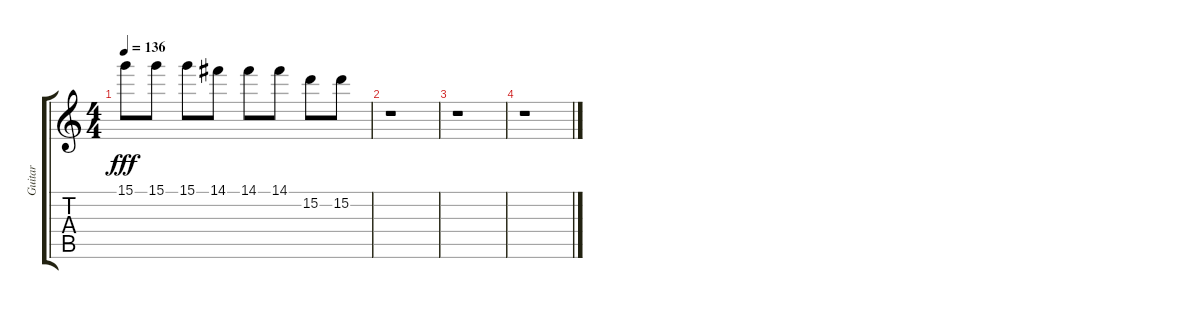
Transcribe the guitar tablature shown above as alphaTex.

\track ("Guitar" "Guitar") {instrument overdrivenguitar}
\staff {score tabs}
\tuning (E4 B3 G3 D3 A2 E2) {hide}
\ts (4 4)
\tempo 136
\clef g2
\ks c
15.1.8{dy fff} 15.1.8 15.1.8 14.1.8 14.1.8 14.1.8 15.2.8 15.2.8 |
r.1 |
r.1 |
r.1
